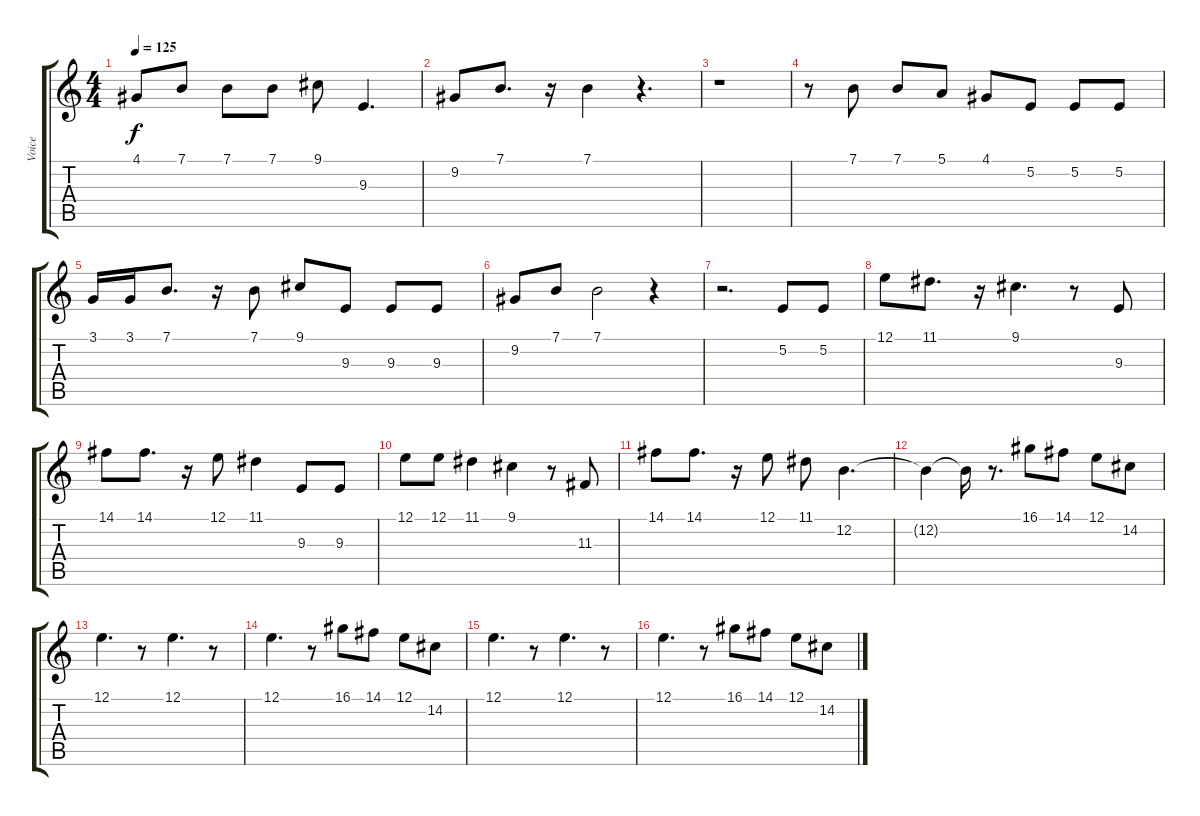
\track ("Voice" "Voice") {instrument lead2sawtooth}
\staff {score tabs}
\tuning (E4 B3 G3 D3 A2 E2) {hide}
\ts (4 4)
\tempo 125
\clef g2
\ks c
4.1.8{dy f} 7.1.8 7.1.8 7.1.8 9.1.8 9.3.4{d} |
9.2.8 7.1.8{d} r.16 7.1.4 r.4{d} |
r.1 |
r.8 7.1.8 7.1.8 5.1.8 4.1.8 5.2.8 5.2.8 5.2.8 |
3.1.16 3.1.16 7.1.8{d} r.16 7.1.8 9.1.8 9.3.8 9.3.8 9.3.8 |
9.2.8 7.1.8 7.1.2 r.4 |
r.2{d} 5.2.8 5.2.8 |
12.1.8 11.1.8{d} r.16 9.1.4{d} r.8 9.3.8 |
14.1.8 14.1.8{d} r.16 12.1.8 11.1.4 9.3.8 9.3.8 |
12.1.8 12.1.8 11.1.4 9.1.4 r.8 11.3.8 |
14.1.8 14.1.8{d} r.16 12.1.8 11.1.8 12.2.4{d} |
12.2{t}.4 12.2{t}.16 r.8{d} 16.1.8 14.1.8 12.1.8 14.2.8 |
12.1.4{d} r.8 12.1.4{d} r.8 |
12.1.4{d} r.8 16.1.8 14.1.8 12.1.8 14.2.8 |
12.1.4{d} r.8 12.1.4{d} r.8 |
12.1.4{d} r.8 16.1.8 14.1.8 12.1.8 14.2.8
